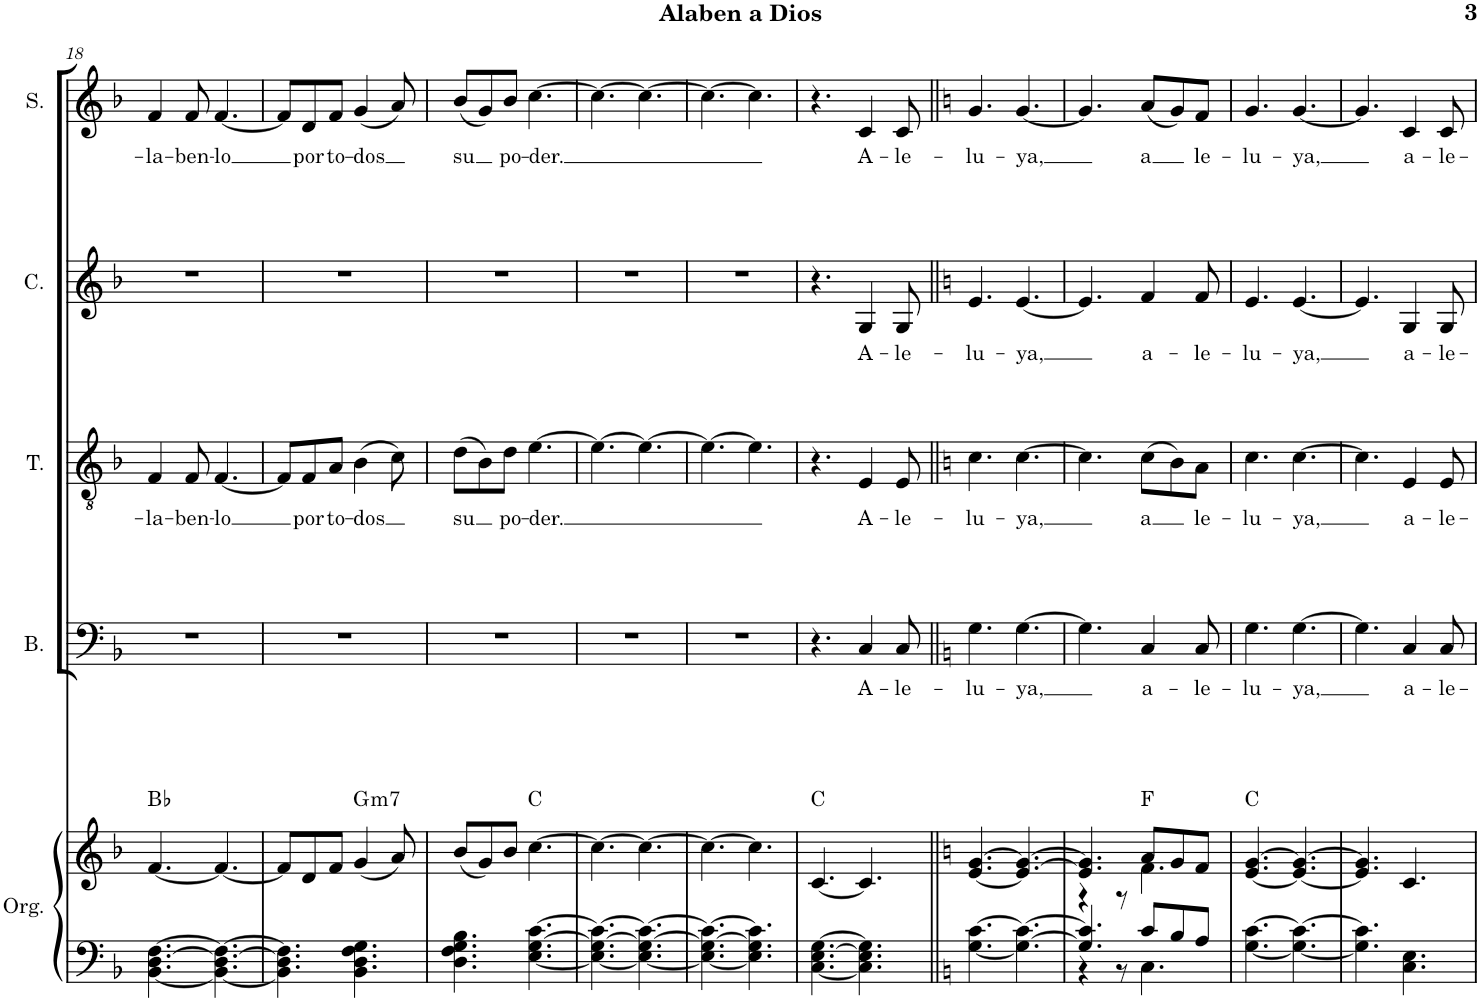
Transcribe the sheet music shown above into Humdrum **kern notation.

**kern	**kern	**harte	**kern	**text	**kern	**text	**kern	**text	**kern	**text
*part5	*part5	*part5	*part4	*part4	*part3	*part3	*part2	*part2	*part1	*part1
*staff6	*staff5	*	*staff4	*staff4	*staff3	*staff3	*staff2	*staff2	*staff1	*staff1
*I"Órgano	*	*	*I"Bajo	*	*I"Tenor	*	*I"Contralto	*	*I"Soprano	*
*	*	*	*I'B.	*	*I'T.	*	*I'C.	*	*I'S.	*
!!LO:PB:g=z
*clefF4	*clefG2	*	*clefF4	*	*clefGv2	*	*clefG2	*	*clefG2	*
*k[b-]	*k[b-]	*	*k[b-]	*	*k[b-]	*	*k[b-]	*	*k[b-]	*
*M6/8	*M6/8	*	*M6/8	*	*M6/8	*	*M6/8	*	*M6/8	*
=18	=18	=18	=18	=18	=18	=18	=18	=18	=18	=18
!	!	!	!	!	!	!LO:LY:b	!	!	!	!LO:LY:b
[4.BB-\ [4.D\ [4.F\	[4.f/	Bb:maj	2.r	.	4F/	-la-	2.r	.	4f/	-la-
!	!	!	!	!	!	!LO:LY:b	!	!	!	!LO:LY:b
.	.	.	.	.	8F/	-ben-	.	.	8f/	-ben-
!	!	!	!	!	!	!LO:LY:b	!	!	!	!LO:LY:b
4.BB-\_ 4.D\_ 4.F\_	4.f/_	.	.	.	[4.F/	-lo	.	.	[4.f/	-lo
=19	=19	=19	=19	=19	=19	=19	=19	=19	=19	=19
4.BB-\] 4.D\] 4.F\]	8f/L]	.	2.r	.	8F/L]	.	2.r	.	8f/L]	.
!	!	!	!	!	!	!LO:LY:b	!	!	!	!LO:LY:b
.	8d/	.	.	.	8F/	por	.	.	8d/	por
!	!	!	!	!	!	!LO:LY:b	!	!	!	!LO:LY:b
.	8f/J	.	.	.	8A/J	to-	.	.	8f/J	to-
!	!	!LO:H:kt=m7	!	!	!	!LO:LY:b	!	!	!	!LO:LY:b
4.BB-\ 4.D\ 4.F\ 4.G\	(4g/	G:min7	.	.	(4B-\	-dos	.	.	(4g/	-dos
.	8a/)	.	.	.	8c\)	.	.	.	8a/)	.
=20	=20	=20	=20	=20	=20	=20	=20	=20	=20	=20
!	!	!	!	!	!	!LO:LY:b	!	!	!	!LO:LY:b
4.D\ 4.F\ 4.G\ 4.B-\	(8b-/L	.	2.r	.	(8d\L	su	2.r	.	(8b-/L	su
.	8g/)	.	.	.	8B-\)	.	.	.	8g/)	.
!	!	!	!	!	!	!LO:LY:b	!	!	!	!LO:LY:b
.	8b-/J	.	.	.	8d\J	po-	.	.	8b-/J	po-
!	!	!	!	!	!	!LO:LY:b	!	!	!	!LO:LY:b
[4.E\ [4.G\ [4.c\	[4.cc\	C:maj	.	.	[4.e\	-der.	.	.	[4.cc\	-der.
=21	=21	=21	=21	=21	=21	=21	=21	=21	=21	=21
4.E\_ 4.G\_ 4.c\_	4.cc\_	.	2.r	.	4.e\_	.	2.r	.	4.cc\_	.
4.E\_ 4.G\_ 4.c\_	4.cc\_	.	.	.	4.e\_	.	.	.	4.cc\_	.
=22	=22	=22	=22	=22	=22	=22	=22	=22	=22	=22
4.E\_ 4.G\_ 4.c\_	4.cc\_	.	2.r	.	4.e\_	.	2.r	.	4.cc\_	.
4.E\] 4.G\] 4.c\]	4.cc\]	.	.	.	4.e\]	.	.	.	4.cc\]	.
=23	=23	=23	=23	=23	=23	=23	=23	=23	=23	=23
[4.C\ [4.E\ [4.G\	[4.c/	C:maj	4.r	.	4.r	.	4.r	.	4.r	.
!	!	!	!	!LO:LY:b	!	!LO:LY:b	!	!LO:LY:b	!	!LO:LY:b
4.C\] 4.E\] 4.G\]	4.c/]	.	4C/	A-	4E/	A-	4G/	A-	4c/	A-
!	!	!	!	!LO:LY:b	!	!LO:LY:b	!	!LO:LY:b	!	!LO:LY:b
.	.	.	8C/	-le-	8E/	-le-	8G/	-le-	8c/	-le-
=24||	=24||	=24||	=24||	=24||	=24||	=24||	=24||	=24||	=24||	=24||
*k[]	*k[]	*	*k[]	*	*k[]	*	*k[]	*	*k[]	*
!	!	!	!	!LO:LY:b	!	!LO:LY:b	!	!LO:LY:b	!	!LO:LY:b
[4.G\ [4.c\	[4.e/ [4.g/	.	4.G\	-lu-	4.c\	-lu-	4.e/	-lu-	4.g/	-lu-
!	!	!	!	!LO:LY:b	!	!LO:LY:b	!	!LO:LY:b	!	!LO:LY:b
4.G\_ 4.c\_	4.e/_ 4.g/_	.	[4.G\	-ya,	[4.c\	-ya,	[4.e/	-ya,	[4.g/	-ya,
=25	=25	=25	=25	=25	=25	=25	=25	=25	=25	=25
*^	*^	*	*	*	*	*	*	*	*	*
4.G/] 4.c/]	4r	4.e/] 4.g/]	4r	.	4.G\]	.	4.c\]	.	4.e/]	.	4.g/]	.
.	8r	.	8r	.	.	.	.	.	.	.	.	.
!	!	!	!	!	!	!LO:LY:b	!	!LO:LY:b	!	!LO:LY:b	!	!LO:LY:b
8c/L	4.C\	8a/L	4.f\	F:maj	4C/	a-	(8c\L	a	4f/	a-	(8a/L	a
8B/	.	8g/	.	.	.	.	8B\)	.	.	.	8g/)	.
!	!	!	!	!	!	!LO:LY:b	!	!LO:LY:b	!	!LO:LY:b	!	!LO:LY:b
8A/J	.	8f/J	.	.	8C/	-le-	8A\J	le-	8f/	-le-	8f/J	le-
*v	*v	*	*	*	*	*	*	*	*	*	*	*
*	*v	*v	*	*	*	*	*	*	*	*	*
=26	=26	=26	=26	=26	=26	=26	=26	=26	=26	=26
!	!	!	!	!LO:LY:b	!	!LO:LY:b	!	!LO:LY:b	!	!LO:LY:b
[4.G\ [4.c\	[4.e/ [4.g/	C:maj	4.G\	-lu-	4.c\	-lu-	4.e/	-lu-	4.g/	-lu-
!	!	!	!	!LO:LY:b	!	!LO:LY:b	!	!LO:LY:b	!	!LO:LY:b
4.G\_ 4.c\_	4.e/_ 4.g/_	.	[4.G\	-ya,	[4.c\	-ya,	[4.e/	-ya,	[4.g/	-ya,
=27	=27	=27	=27	=27	=27	=27	=27	=27	=27	=27
4.G\] 4.c\]	4.e/] 4.g/]	.	4.G\]	.	4.c\]	.	4.e/]	.	4.g/]	.
!	!	!	!	!LO:LY:b	!	!LO:LY:b	!	!LO:LY:b	!	!LO:LY:b
4.C\ 4.E\	4.c/	.	4C/	a-	4E/	a-	4G/	a-	4c/	a-
!	!	!	!	!LO:LY:b	!	!LO:LY:b	!	!LO:LY:b	!	!LO:LY:b
.	.	.	8C/	-le-	8E/	-le-	8G/	-le-	8c/	-le-
=	=	=	=	=	=	=	=	=	=	=
*-	*-	*-	*-	*-	*-	*-	*-	*-	*-	*-
